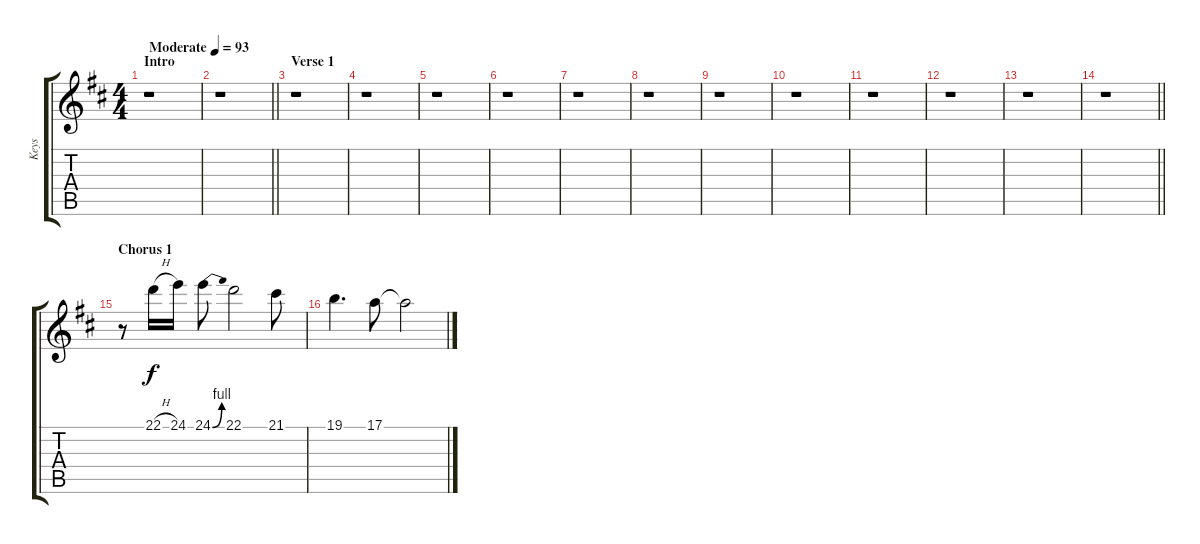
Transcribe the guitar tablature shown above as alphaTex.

\track ("Keys" "Keys") {instrument lead5charang}
\staff {score tabs}
\tuning (E4 B3 G3 D3 A2 E2) {hide}
\ts (4 4)
\section ("" "Intro")
\tempo (93 "Moderate")
\clef g2
\ks d
r.1{dy f instrument lead5charang} |
\barLineRight lightlight
r.1 |
\section ("" "Verse 1")
r.1 |
r.1 |
r.1 |
r.1 |
r.1 |
r.1 |
r.1 |
r.1 |
r.1 |
r.1 |
r.1 |
\barLineRight lightlight
r.1 |
\section ("" "Chorus 1")
r.8 22.1{h}.16 24.1.16 24.1{be (bend 0 0 60 4)}.8 22.1.2 21.1.8 |
19.1.4{d} 17.1.8 17.1{t}.2
